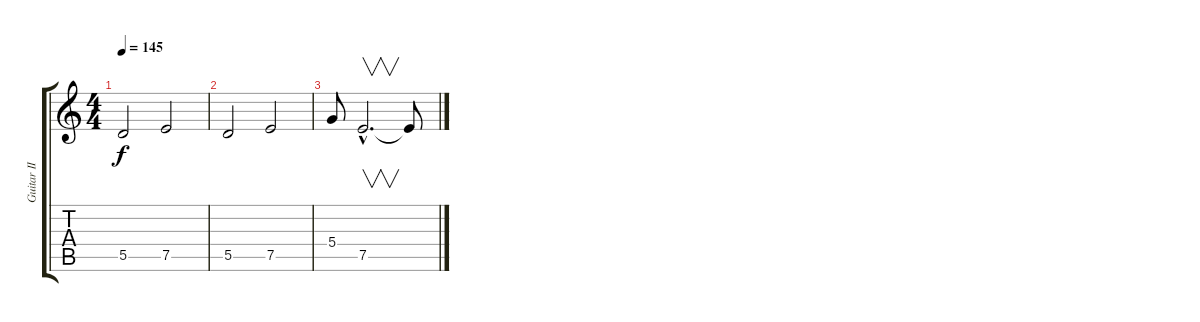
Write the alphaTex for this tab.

\track ("Guitar II" "Guitar II") {instrument distortionguitar}
\staff {score tabs}
\tuning (E4 B3 G3 D3 A2 E2) {hide}
\ts (4 4)
\tempo 145
\clef g2
\ks c
5.5.2{dy f} 7.5.2 |
5.5.2 7.5.2 |
5.4.8 7.5{hac}.2{v d} 7.5{t}.8
